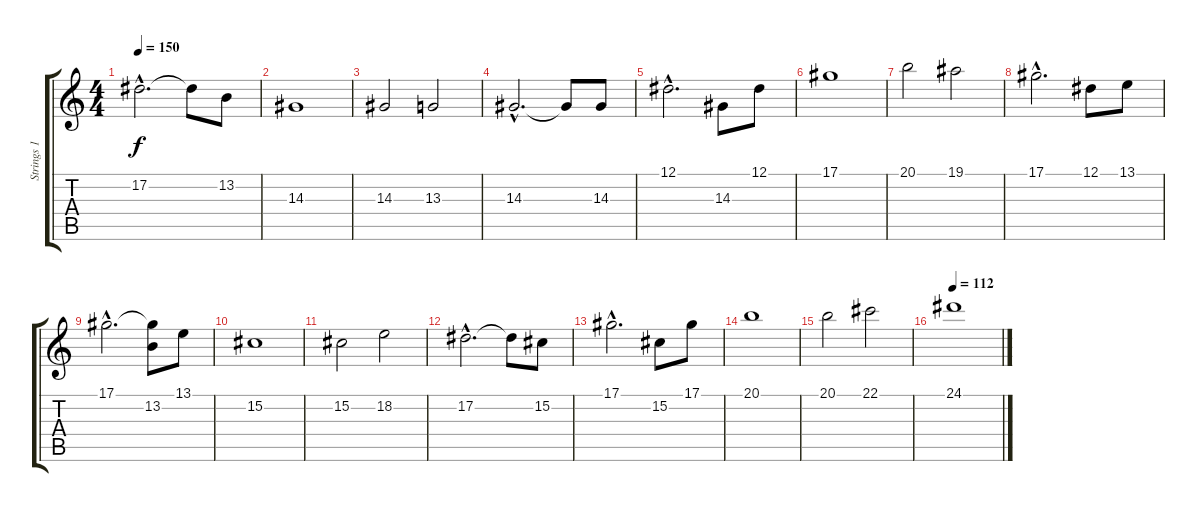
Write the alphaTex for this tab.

\track ("Strings 1" "Strings 1") {instrument stringensemble1}
\staff {score tabs}
\tuning (Eb4 Bb3 Gb3 Db3 Ab2 Eb2) {hide}
\ts (4 4)
\tempo 150
\clef g2
\ks c
17.2{hac}.2{d dy f} 17.2{t}.8 13.2.8 |
14.3.1 |
14.3.2 13.3.2 |
14.3{hac}.2{d} 14.3{t}.8 14.3.8 |
12.1{hac}.2{d} 14.3.8 12.1.8 |
17.1.1 |
20.1.2 19.1.2 |
17.1{hac}.2{d volume 16 instrument stringensemble1} 12.1.8 13.1.8 |
17.1{hac}.2{d} (17.1{t} 13.2).8 13.1.8 |
15.2.1 |
15.2.2 18.2.2 |
17.2{hac}.2{d} 17.2{t}.8 15.2.8 |
17.1{hac}.2{d} 15.2.8 17.1.8 |
20.1.1 |
20.1.2 22.1.2 |
\tempo 112
24.1.1
